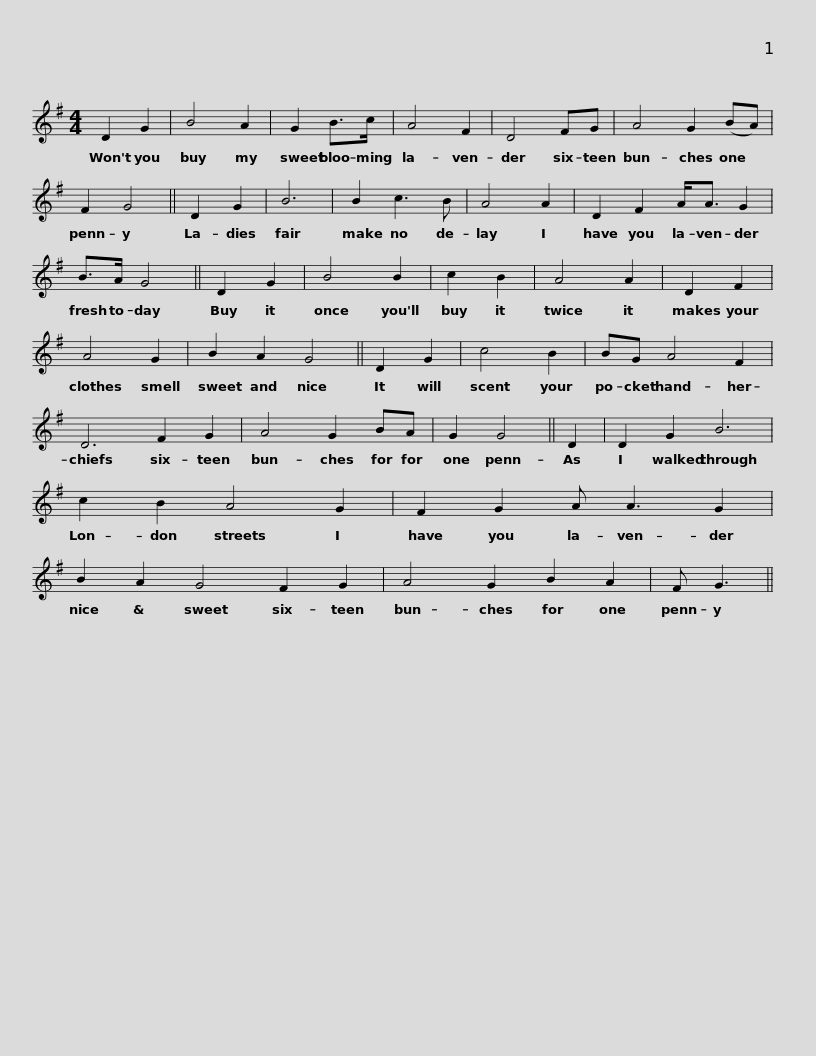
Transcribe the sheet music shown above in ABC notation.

X:1
L:1/8
M:4/4
I:linebreak $
K:G
V:1 treble
V:1
 D2 G2 | B4 A2 | G2 B>c | A4 F2 | D4 FG | %5
 A4 G2 (BA) | F2 G4 || D2 G2 |$ B6 | B2 c3 B | %10
 A4 A2 | D2 F2 A<A G2 | B>A G4 || D2 G2 | B4 B2 | %15
 c2 B2 | A4 A2 |$ D2 F2 | A4 G2 | B2 A2 G4 || %20
 D2 G2 | c4 B2 | BG A4 F2 | D6 F2 G2 |$ A4 G2 BA | %25
 G2 G4 || D2 | D2 G2 B6 | c2 B2 A4 G2 | F2 G2 A A3 G2 |$ %30
 B2 A2 G4 F2 G2 | A4 G2 B2 A2 | F G3 || %33
